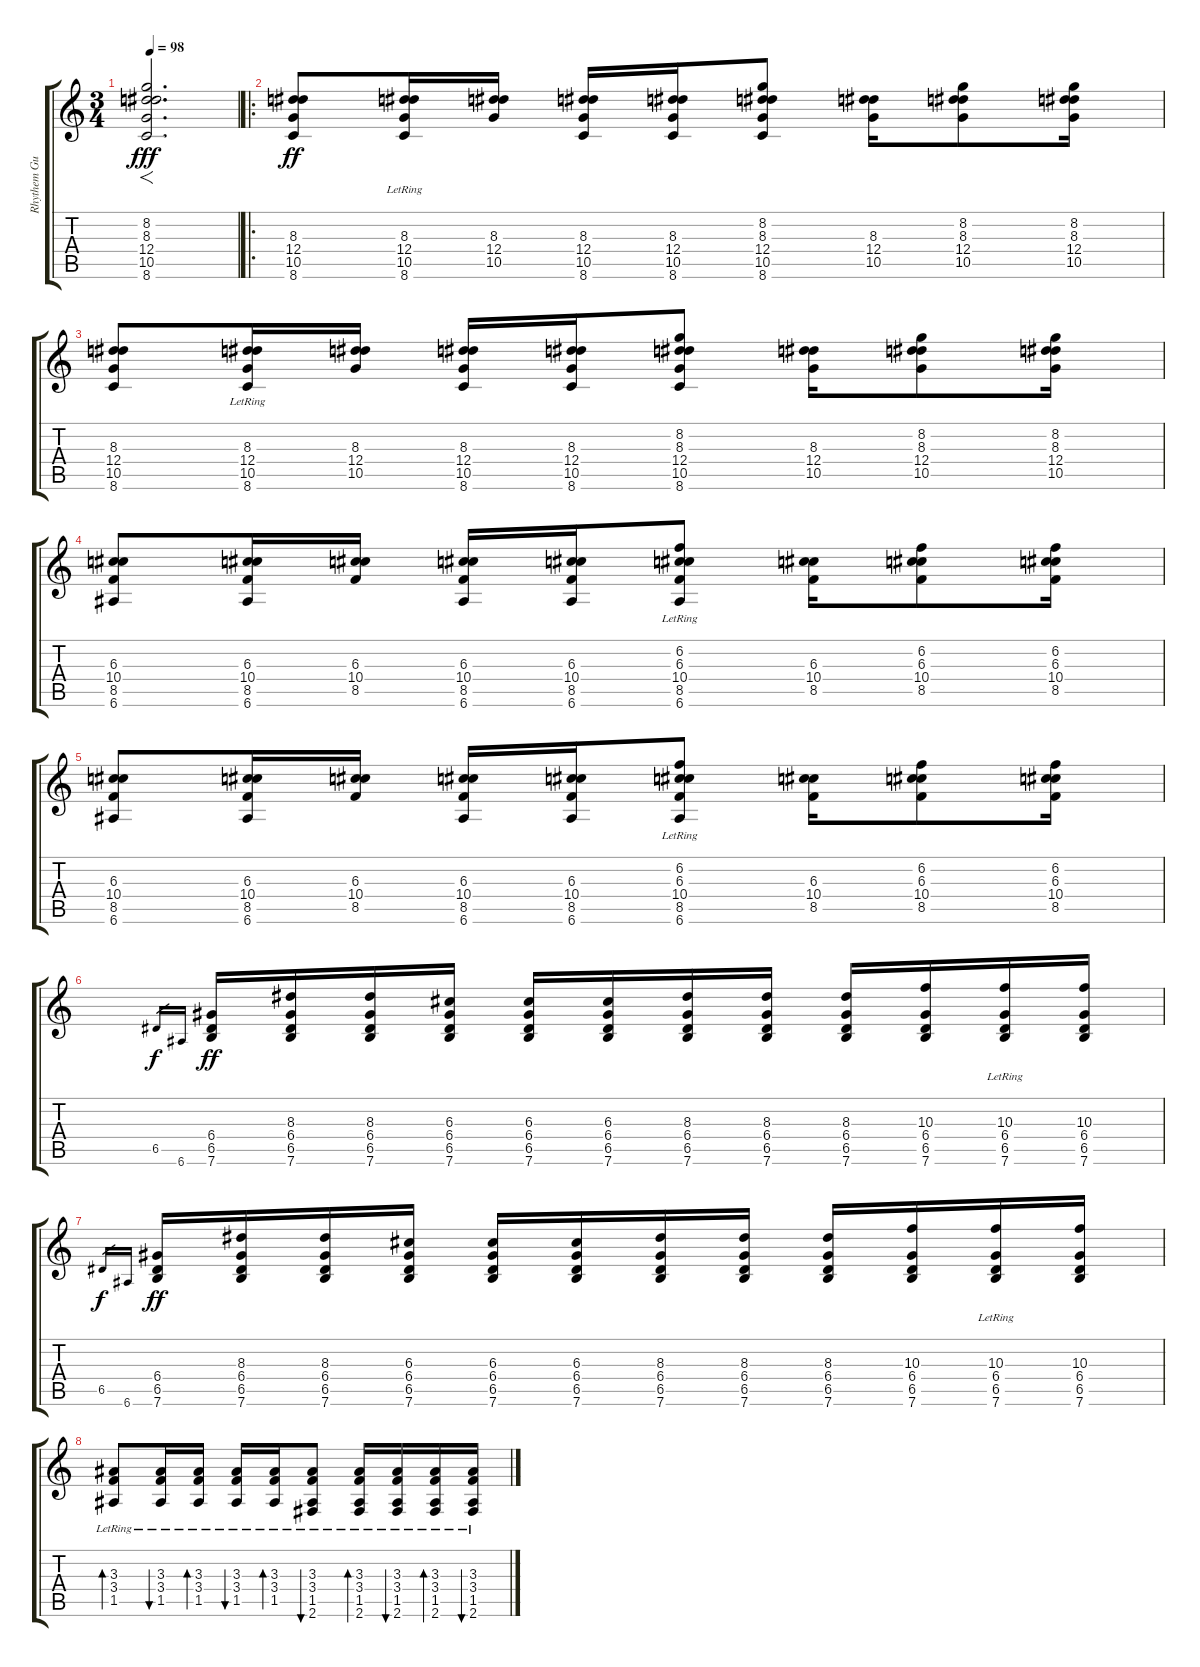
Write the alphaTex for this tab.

\track ("Rhythem Guitar" "Rhythem Gu") {instrument overdrivenguitar}
\staff {score tabs}
\tuning (E4 B3 G3 D3 A2 E2) {hide}
\ts (3 4)
\tempo 98
\clef g2
\ks c
(8.2 8.3 12.4 10.5 8.6).2{f d dy fff} |
\ro
(8.3 12.4 10.5 8.6).8{dy ff} (8.3 12.4 10.5 8.6{lr}).16 (8.3 12.4 10.5).16 (8.3 12.4 10.5 8.6).16 (8.3 12.4 10.5 8.6).16 (8.2 8.3 12.4 10.5 8.6).8 (8.3 12.4 10.5).16 (8.2 8.3 12.4 10.5).8 (8.2 8.3 12.4 10.5).16 |
(8.3 12.4 10.5 8.6).8 (8.3 12.4 10.5 8.6{lr}).16 (8.3 12.4 10.5).16 (8.3 12.4 10.5 8.6).16 (8.3 12.4 10.5 8.6).16 (8.2 8.3 12.4 10.5 8.6).8 (8.3 12.4 10.5).16 (8.2 8.3 12.4 10.5).8 (8.2 8.3 12.4 10.5).16 |
(6.3 10.4 8.5 6.6).8 (6.3 10.4 8.5 6.6).16 (6.3 10.4 8.5).16 (6.3 10.4 8.5 6.6).16 (6.3 10.4 8.5 6.6).16 (6.2{lr} 6.3 10.4{lr} 8.5 6.6).8 (6.3 10.4 8.5).16 (6.2 6.3 10.4 8.5).8 (6.2 6.3 10.4 8.5).16 |
(6.3 10.4 8.5 6.6).8 (6.3 10.4 8.5 6.6).16 (6.3 10.4 8.5).16 (6.3 10.4 8.5 6.6).16 (6.3 10.4 8.5 6.6).16 (6.2{lr} 6.3 10.4{lr} 8.5 6.6).8 (6.3 10.4 8.5).16 (6.2 6.3 10.4 8.5).8 (6.2 6.3 10.4 8.5).16 |
6.5.16{gr dy f} 6.6.16{gr} (6.4 6.5 7.6).16{dy ff} (8.3 6.4 6.5 7.6).16 (8.3 6.4 6.5 7.6).16 (6.3 6.4 6.5 7.6).16 (6.3 6.4 6.5 7.6).16 (6.3 6.4 6.5 7.6).16 (8.3 6.4 6.5 7.6).16 (8.3 6.4 6.5 7.6).16 (8.3 6.4 6.5 7.6).16 (10.3 6.4 6.5 7.6).16 (10.3 6.4{lr} 6.5 7.6).16 (10.3 6.4 6.5 7.6).16 |
6.5.16{gr dy f} 6.6.16{gr} (6.4 6.5 7.6).16{dy ff} (8.3 6.4 6.5 7.6).16 (8.3 6.4 6.5 7.6).16 (6.3 6.4 6.5 7.6).16 (6.3 6.4 6.5 7.6).16 (6.3 6.4 6.5 7.6).16 (8.3 6.4 6.5 7.6).16 (8.3 6.4 6.5 7.6).16 (8.3 6.4 6.5 7.6).16 (10.3 6.4 6.5 7.6).16 (10.3 6.4{lr} 6.5 7.6).16 (10.3 6.4 6.5 7.6).16 |
(3.3{lr} 3.4{lr} 1.5{lr}).8{bd 60} (3.3{lr} 3.4{lr} 1.5).16{bu 60} (3.3{lr} 3.4{lr} 1.5).16{bd 60} (3.3{lr} 3.4{lr} 1.5).16{bu 60} (3.3{lr} 3.4{lr} 1.5).16{bd 60} (3.3{lr} 3.4{lr} 1.5 2.6{lr}).8{bu 60} (3.3{lr} 3.4{lr} 1.5 2.6{lr}).16{bd 60} (3.3{lr} 3.4{lr} 1.5 2.6{lr}).16{bu 60} (3.3{lr} 3.4{lr} 1.5 2.6{lr}).16{bd 60} (3.3 3.4 1.5{lr} 2.6).16{bu 60}
